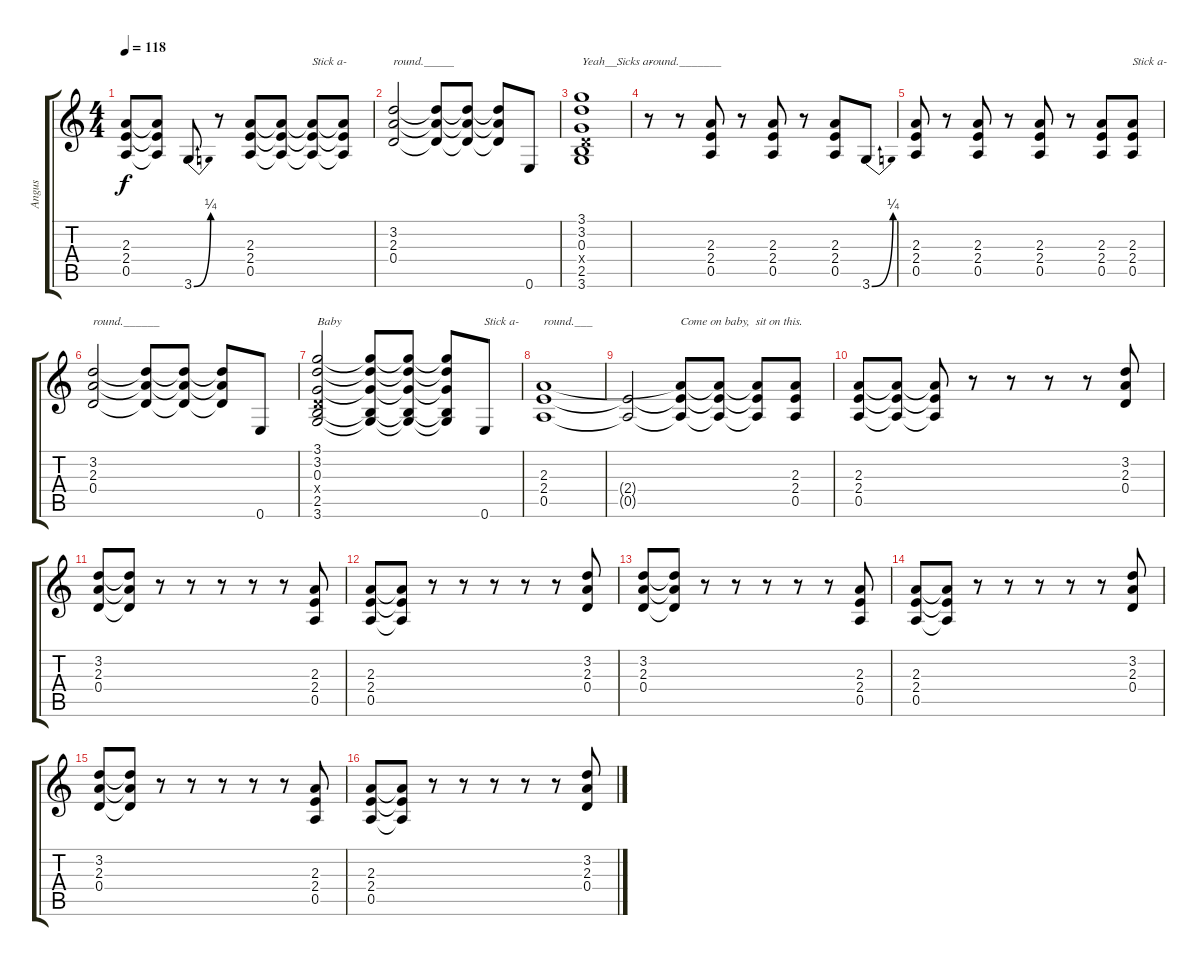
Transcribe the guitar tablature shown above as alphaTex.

\track ("Angus" "Angus") {instrument overdrivenguitar}
\staff {score tabs}
\tuning (E4 B3 G3 D3 A2 E2) {hide}
\ts (4 4)
\tempo 118
\clef g2
\ks c
(2.3 2.4 0.5).8{dy f} (2.3{t} 2.4{t} 0.5{t}).8 3.6{be (bend 0 0 60 1)}.8 r.8 (2.3 2.4 0.5).8 (2.3{t} 2.4{t} 0.5{t}).8 (2.3{t} 2.4{t} 0.5{t}).8{txt "Stick a-"} (2.3{t} 2.4{t} 0.5{t}).8 |
(3.2 2.3 0.4).2{txt "round._____"} (3.2{t} 2.3{t} 0.4{t}).8 (3.2{t} 2.3{t} 0.4{t}).8 (3.2{t} 2.3{t} 0.4{t}).8 0.6.8 |
(3.1 3.2 0.3 0.4{x} 2.5 3.6).1{txt "Yeah__Sicks a-"} |
r.8{txt "round._______"} r.8 (2.3 2.4 0.5).8 r.8 (2.3 2.4 0.5).8 r.8 (2.3 2.4 0.5).8 3.6{be (bend 0 0 60 1)}.8 |
(2.3 2.4 0.5).8 r.8 (2.3 2.4 0.5).8 r.8 (2.3 2.4 0.5).8 r.8 (2.3 2.4 0.5).8 (2.3 2.4 0.5).8{txt "Stick a-"} |
(3.2 2.3 0.4).2{txt "round.______"} (3.2{t} 2.3{t} 0.4{t}).8 (3.2{t} 2.3{t} 0.4{t}).8 (3.2{t} 2.3{t} 0.4{t}).8 0.6.8 |
(3.1 3.2 0.3 0.4{x} 2.5 3.6).2{txt "Baby"} (3.1{t} 3.2{t} 0.3{t} 2.5{t} 3.6{t}).8 (3.1{t} 3.2{t} 0.3{t} 2.5{t} 3.6{t}).8 (3.1{t} 3.2{t} 0.3{t} 2.5{t} 3.6{t}).8 0.6.8{txt "Stick a-"} |
(2.3 2.4 0.5).1{txt "round.___"} |
(2.4{t} 0.5{t}).2 (2.3{t} 2.4{t} 0.5{t}).8{txt "Come on baby,  sit on this."} (2.3{t} 2.4{t} 0.5{t}).8 (2.3{t} 2.4{t} 0.5{t}).8 (2.3 2.4 0.5).8 |
(2.3 2.4 0.5).8 (2.3{t} 2.4{t} 0.5{t}).8 (2.3{t} 2.4{t} 0.5{t}).8 r.8 r.8 r.8 r.8 (3.2 2.3 0.4).8 |
(3.2 2.3 0.4).8 (3.2{t} 2.3{t} 0.4{t}).8 r.8 r.8 r.8 r.8 r.8 (2.3 2.4 0.5).8 |
(2.3 2.4 0.5).8 (2.3{t} 2.4{t} 0.5{t}).8 r.8 r.8 r.8 r.8 r.8 (3.2 2.3 0.4).8 |
(3.2 2.3 0.4).8 (3.2{t} 2.3{t} 0.4{t}).8 r.8 r.8 r.8 r.8 r.8 (2.3 2.4 0.5).8 |
(2.3 2.4 0.5).8 (2.3{t} 2.4{t} 0.5{t}).8 r.8 r.8 r.8 r.8 r.8 (3.2 2.3 0.4).8 |
(3.2 2.3 0.4).8 (3.2{t} 2.3{t} 0.4{t}).8 r.8 r.8 r.8 r.8 r.8 (2.3 2.4 0.5).8 |
(2.3 2.4 0.5).8 (2.3{t} 2.4{t} 0.5{t}).8 r.8 r.8 r.8 r.8 r.8 (3.2 2.3 0.4).8
